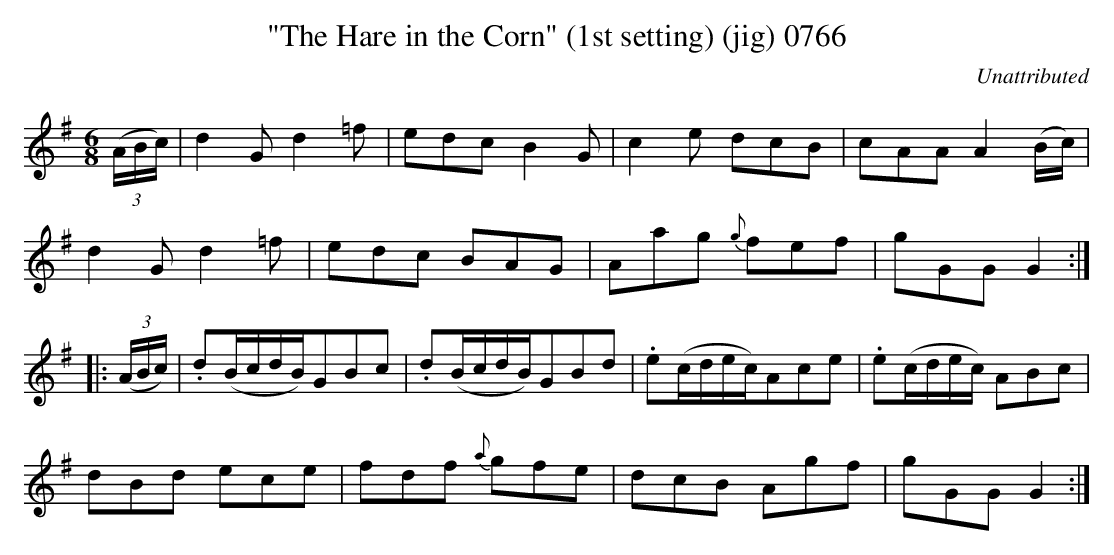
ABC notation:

X:1
T:"The Hare in the Corn" (1st setting) (jig) 0766
C:Unattributed
BRENNAN June 2003 (HTTP://WWW.SOSYOURMOM.COM)
M:6/8
L:1/8
K:G
(3(A/2B/2c/2)|d2G d2=f|edc B2G|c2e dcB|cAA A2(B/2c/2)|
d2G d2=f|edc BAG|Aag {g}fef|gGG G2:|
|:(3(A/2B/2c/2)|.d(B/2c/2d/2B/2)GBc|.d(B/2c/2d/2B/2)GBd|.e(c/2d/2e/2c/2)Ace|.e(c/2d/2e/2c/2) ABc|
dBd ece|fdf {a}gfe|dcB Agf|gGG G2:|
